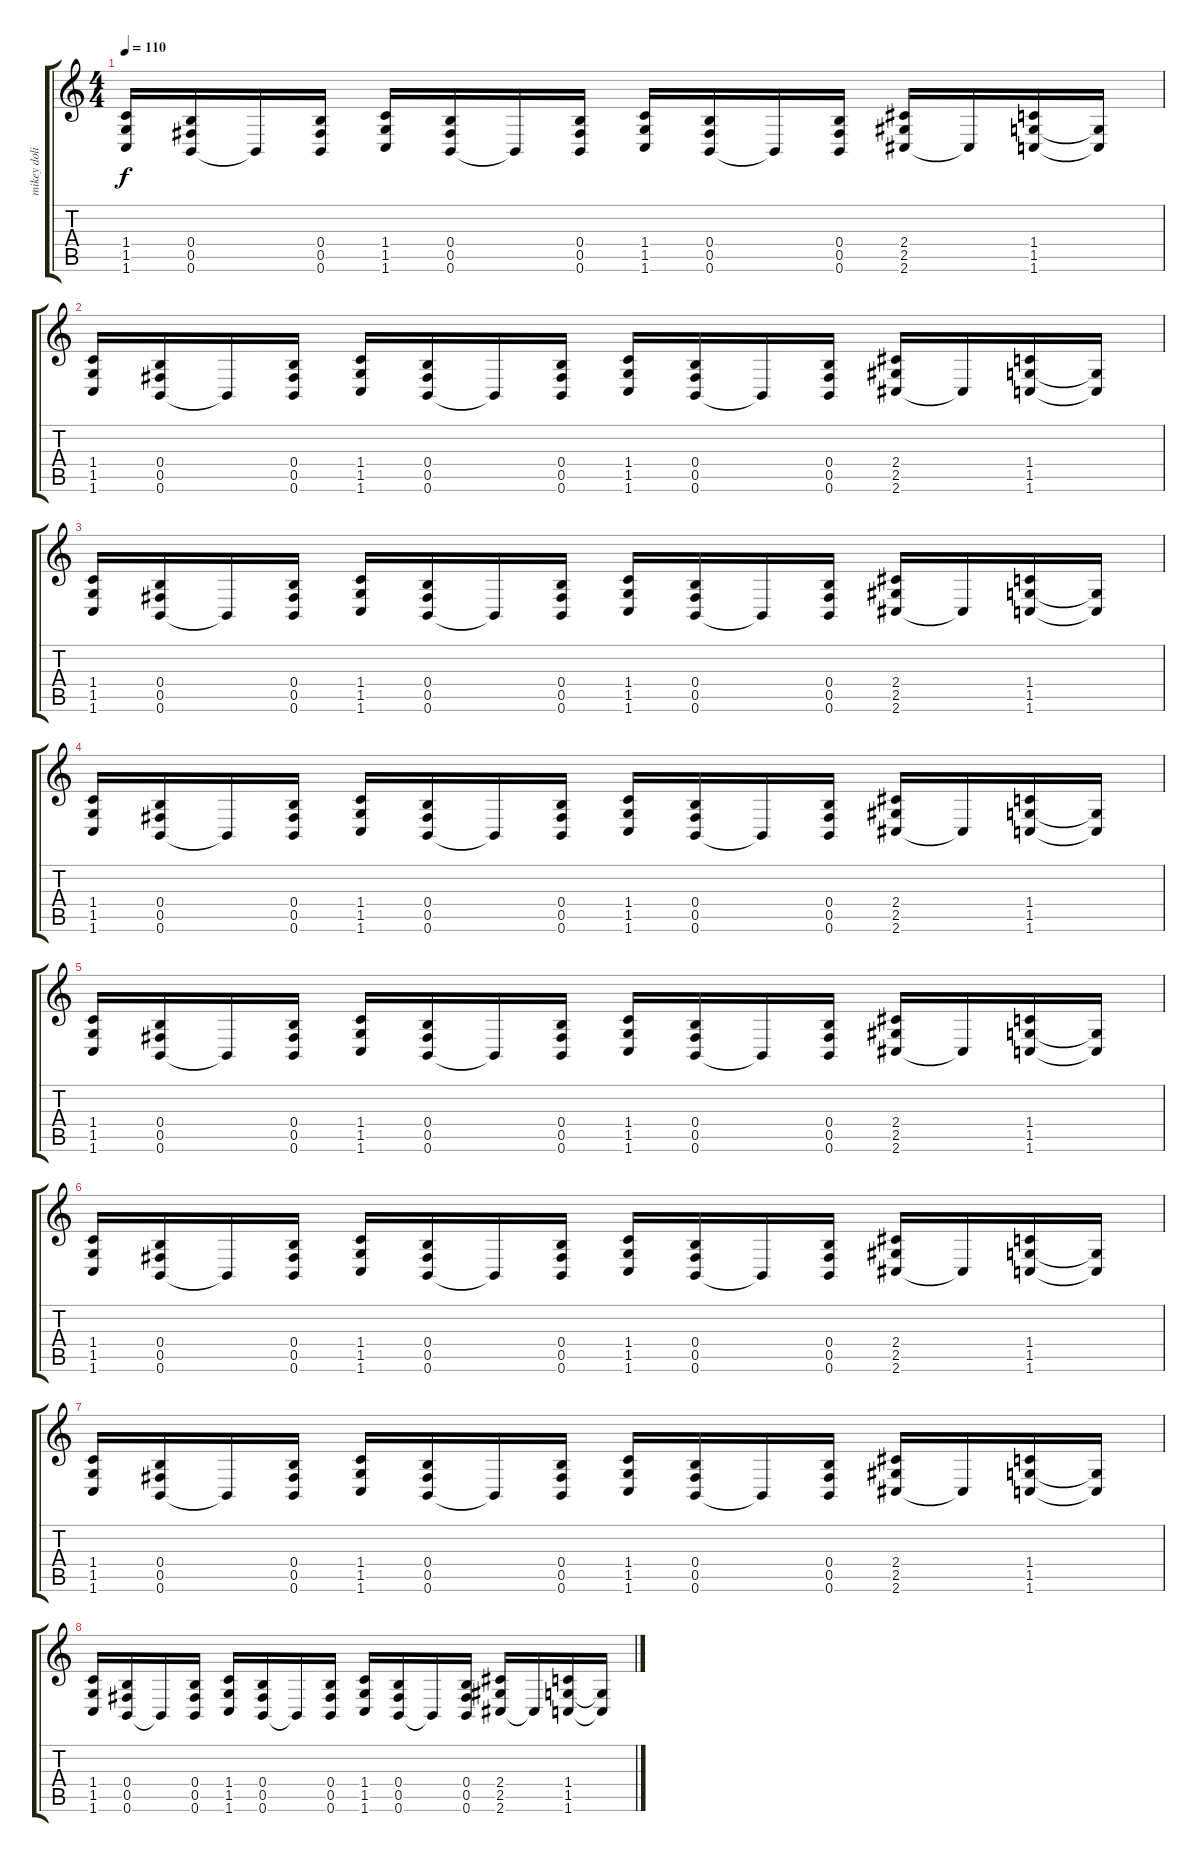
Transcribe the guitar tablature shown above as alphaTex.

\track ("mikey doling" "mikey doli") {instrument overdrivenguitar}
\staff {score tabs}
\tuning (Db4 Ab3 E3 B2 Gb2 B1) {hide}
\ts (4 4)
\tempo 110
\clef g2
\ks c
(1.4 1.5 1.6).16{dy f} (0.4 0.5 0.6).16 0.6{t}.16 (0.4 0.5 0.6).16 (1.4 1.5 1.6).16 (0.4 0.5 0.6).16 0.6{t}.16 (0.4 0.5 0.6).16 (1.4 1.5 1.6).16 (0.4 0.5 0.6).16 0.6{t}.16 (0.4 0.5 0.6).16 (2.4 2.5 2.6).16 2.6{t}.16 (1.4 1.5 1.6).16 (1.5{t} 1.6{t}).16 |
(1.4 1.5 1.6).16 (0.4 0.5 0.6).16 0.6{t}.16 (0.4 0.5 0.6).16 (1.4 1.5 1.6).16 (0.4 0.5 0.6).16 0.6{t}.16 (0.4 0.5 0.6).16 (1.4 1.5 1.6).16 (0.4 0.5 0.6).16 0.6{t}.16 (0.4 0.5 0.6).16 (2.4 2.5 2.6).16 2.6{t}.16 (1.4 1.5 1.6).16 (1.5{t} 1.6{t}).16 |
(1.4 1.5 1.6).16 (0.4 0.5 0.6).16 0.6{t}.16 (0.4 0.5 0.6).16 (1.4 1.5 1.6).16 (0.4 0.5 0.6).16 0.6{t}.16 (0.4 0.5 0.6).16 (1.4 1.5 1.6).16 (0.4 0.5 0.6).16 0.6{t}.16 (0.4 0.5 0.6).16 (2.4 2.5 2.6).16 2.6{t}.16 (1.4 1.5 1.6).16 (1.5{t} 1.6{t}).16 |
(1.4 1.5 1.6).16 (0.4 0.5 0.6).16 0.6{t}.16 (0.4 0.5 0.6).16 (1.4 1.5 1.6).16 (0.4 0.5 0.6).16 0.6{t}.16 (0.4 0.5 0.6).16 (1.4 1.5 1.6).16 (0.4 0.5 0.6).16 0.6{t}.16 (0.4 0.5 0.6).16 (2.4 2.5 2.6).16 2.6{t}.16 (1.4 1.5 1.6).16 (1.5{t} 1.6{t}).16 |
(1.4 1.5 1.6).16 (0.4 0.5 0.6).16 0.6{t}.16 (0.4 0.5 0.6).16 (1.4 1.5 1.6).16 (0.4 0.5 0.6).16 0.6{t}.16 (0.4 0.5 0.6).16 (1.4 1.5 1.6).16 (0.4 0.5 0.6).16 0.6{t}.16 (0.4 0.5 0.6).16 (2.4 2.5 2.6).16 2.6{t}.16 (1.4 1.5 1.6).16 (1.5{t} 1.6{t}).16 |
(1.4 1.5 1.6).16 (0.4 0.5 0.6).16 0.6{t}.16 (0.4 0.5 0.6).16 (1.4 1.5 1.6).16 (0.4 0.5 0.6).16 0.6{t}.16 (0.4 0.5 0.6).16 (1.4 1.5 1.6).16 (0.4 0.5 0.6).16 0.6{t}.16 (0.4 0.5 0.6).16 (2.4 2.5 2.6).16 2.6{t}.16 (1.4 1.5 1.6).16 (1.5{t} 1.6{t}).16 |
(1.4 1.5 1.6).16 (0.4 0.5 0.6).16 0.6{t}.16 (0.4 0.5 0.6).16 (1.4 1.5 1.6).16 (0.4 0.5 0.6).16 0.6{t}.16 (0.4 0.5 0.6).16 (1.4 1.5 1.6).16 (0.4 0.5 0.6).16 0.6{t}.16 (0.4 0.5 0.6).16 (2.4 2.5 2.6).16 2.6{t}.16 (1.4 1.5 1.6).16 (1.5{t} 1.6{t}).16 |
(1.4 1.5 1.6).16 (0.4 0.5 0.6).16 0.6{t}.16 (0.4 0.5 0.6).16 (1.4 1.5 1.6).16 (0.4 0.5 0.6).16 0.6{t}.16 (0.4 0.5 0.6).16 (1.4 1.5 1.6).16 (0.4 0.5 0.6).16 0.6{t}.16 (0.4 0.5 0.6).16 (2.4 2.5 2.6).16 2.6{t}.16 (1.4 1.5 1.6).16 (1.5{t} 1.6{t}).16
